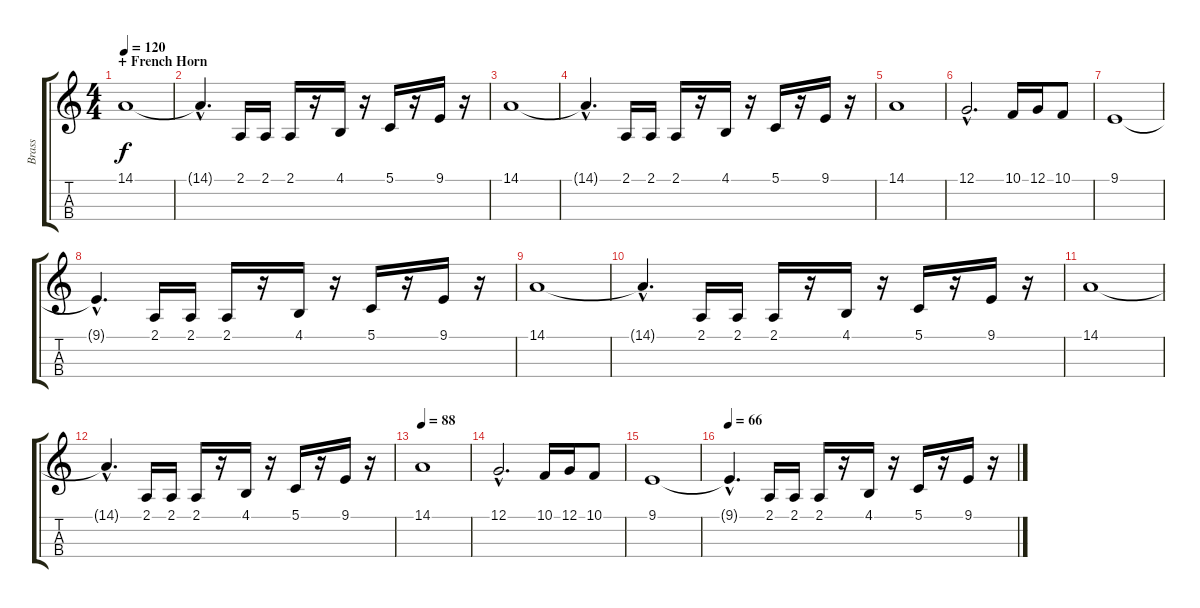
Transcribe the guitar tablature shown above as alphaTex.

\track ("Brass" "Brass") {instrument brasssection}
\staff {score tabs}
\tuning (G3 D3 A2 E2) {hide}
\ts (4 4)
\section ("" "+ French Horn")
\tempo 120
\clef g2
\ks c
14.1.1{dy f} |
14.1{hac t}.4{d} 2.1.16 2.1.16 2.1.16 r.16 4.1.16 r.16 5.1.16 r.16 9.1.16 r.16 |
14.1.1 |
14.1{hac t}.4{d} 2.1.16 2.1.16 2.1.16 r.16 4.1.16 r.16 5.1.16 r.16 9.1.16 r.16 |
14.1.1 |
12.1{hac}.2{d} 10.1.16 12.1.16 10.1.8 |
9.1.1 |
9.1{hac t}.4{d} 2.1.16 2.1.16 2.1.16 r.16 4.1.16 r.16 5.1.16 r.16 9.1.16 r.16 |
14.1.1 |
14.1{hac t}.4{d} 2.1.16 2.1.16 2.1.16 r.16 4.1.16 r.16 5.1.16 r.16 9.1.16 r.16 |
14.1.1 |
14.1{hac t}.4{d} 2.1.16 2.1.16 2.1.16 r.16 4.1.16 r.16 5.1.16 r.16 9.1.16 r.16 |
\tempo 88
14.1.1 |
12.1{hac}.2{d} 10.1.16 12.1.16 10.1.8 |
9.1.1 |
\tempo 66
9.1{hac t}.4{d} 2.1.16 2.1.16 2.1.16 r.16 4.1.16 r.16 5.1.16 r.16 9.1.16 r.16
